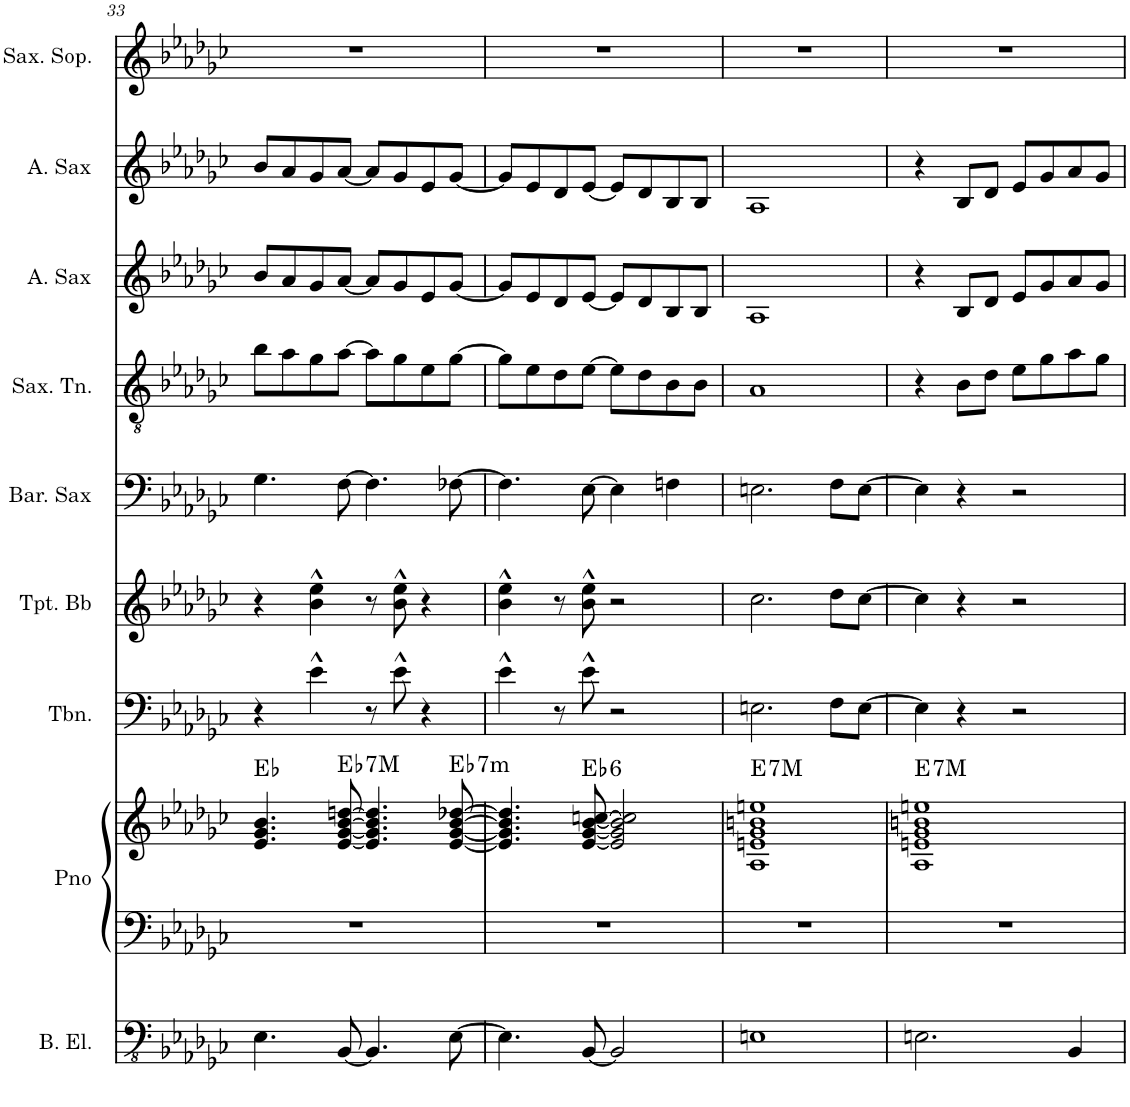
**kern	**kern	**kern	**harte	**kern	**kern	**kern	**kern	**kern	**kern	**kern
*part9	*part8	*part8	*part8	*part7	*part6	*part5	*part4	*part3	*part2	*part1
*staff10	*staff9	*staff8	*	*staff7	*staff6	*staff5	*staff4	*staff3	*staff2	*staff1
*I"Baixo elétrico	*I"Piano	*	*	*I"Trombone	*I"Trompete Bb	*I"Saxofone barítono	*I"Saxofone Tenor	*I"Saxofone Alto	*I"Saxofone Alto	*I"Saxofone Soprano
*I'B. El.	*I'Pno	*	*	*I'Tbn.	*I'Tpt. Bb	*	*I'Sax. Tn.	*	*	*I'Sax. Sop.
!!LO:PB:g=z
*clefFv4	*clefF4	*clefG2	*	*clefF4	*clefG2	*clefF4	*clefGv2	*clefG2	*clefG2	*clefG2
*	*	*	*	*	*ITrd1c2	*ITrd12c21	*ITrd8c14	*ITrd5c9	*ITrd5c9	*ITrd1c2
*k[b-e-a-d-g-c-]	*k[b-e-a-d-g-c-]	*k[b-e-a-d-g-c-]	*	*k[b-e-a-d-g-c-]	*k[b-e-a-d-g-c-]	*k[b-e-a-d-g-c-]	*k[b-e-a-d-g-c-]	*k[b-e-a-d-g-c-]	*k[b-e-a-d-g-c-]	*k[b-e-a-d-g-c-]
*M4/4	*M4/4	*M4/4	*	*M4/4	*M4/4	*M4/4	*M4/4	*M4/4	*M4/4	*M4/4
=33	=33	=33	=33	=33	=33	=33	=33	=33	=33	=33
4.EE-\	1r	4.e-/ 4.g-/ 4.b-/	Eb:maj	4r	4r	4.G-\	8b-\L	8b-/L	8b-/L	1r
.	.	.	.	.	.	.	8a-\	8a-/	8a-/	.
.	.	.	.	4e-^^\	4b-\^^ 4ee-\^^	.	8g-\	8g-/	8g-/	.
!	!	!	!LO:H:kt=7	!	!	!	!	!	!	!
[8BBB-/	.	[8e-/ [8g-/ [8b-/ [8ddn/	Eb:7	.	.	[8F\	[8a-\J	[8a-/J	[8a-/J	.
4.BBB-/]	.	4.e-/] 4.g-/] 4.b-/] 4.dd/]	.	8r	8r	4.F\]	8a-\L]	8a-/L]	8a-/L]	.
.	.	.	.	8e-^^\	8b-\^^ 8ee-\^^	.	8g-\	8g-/	8g-/	.
.	.	.	.	4r	4r	.	8e-\	8e-/	8e-/	.
!	!	!	!LO:H:kt=7	!	!	!	!	!	!	!
[8EE-\	.	[8e-/ [8g-/ [8b-/ [8dd-X/	Eb:7	.	.	[8F-X\	[8g-\J	[8g-/J	[8g-/J	.
=34	=34	=34	=34	=34	=34	=34	=34	=34	=34	=34
4.EE-\]	1r	4.e-/] 4.g-/] 4.b-/] 4.dd-/]	.	4e-^^\	4b-\^^ 4ee-\^^	4.F-\]	8g-\L]	8g-/L]	8g-/L]	1r
.	.	.	.	.	.	.	8e-\	8e-/	8e-/	.
.	.	.	.	8r	8r	.	8d-\	8d-/	8d-/	.
!	!	!	!LO:H:kt=6	!	!	!	!	!	!	!
[8BBB-/	.	[8e-/ [8g-/ [8b-/ [8ccn/	Eb:maj6	8e-^^\	8b-\^^ 8ee-\^^	[8E-\	[8e-\J	[8e-/J	[8e-/J	.
2BBB-/]	.	2e-/] 2g-/] 2b-/] 2cc/]	.	2r	2r	4E-\]	8e-\L]	8e-/L]	8e-/L]	.
.	.	.	.	.	.	.	8d-\	8d-/	8d-/	.
.	.	.	.	.	.	4Fn\	8B-\	8B-/	8B-/	.
.	.	.	.	.	.	.	8B-\J	8B-/J	8B-/J	.
=35	=35	=35	=35	=35	=35	=35	=35	=35	=35	=35
!	!	!	!LO:H:kt=7	!	!	!	!	!	!	!
1EEn	1r	1A- 1en 1g- 1bn 1een	E:7	2.En\	2.cc-\	2.En\	1A-	1A-	1A-	1r
.	.	.	.	8F\L	8dd-\L	8F\L	.	.	.	.
.	.	.	.	[8E\J	[8cc-\J	[8E\J	.	.	.	.
=36	=36	=36	=36	=36	=36	=36	=36	=36	=36	=36
!	!	!	!LO:H:kt=7	!	!	!	!	!	!	!
2.EEn\	1r	1A- 1en 1g- 1bn 1een	E:7	4E\]	4cc-\]	4E\]	4r	4r	4r	1r
.	.	.	.	4r	4r	4r	8B-\L	8B-/L	8B-/L	.
.	.	.	.	.	.	.	8d-\J	8d-/J	8d-/J	.
.	.	.	.	2r	2r	2r	8e-\L	8e-/L	8e-/L	.
.	.	.	.	.	.	.	8g-\	8g-/	8g-/	.
4BBB-/	.	.	.	.	.	.	8a-\	8a-/	8a-/	.
.	.	.	.	.	.	.	8g-\J	8g-/J	8g-/J	.
=	=	=	=	=	=	=	=	=	=	=
*-	*-	*-	*-	*-	*-	*-	*-	*-	*-	*-
